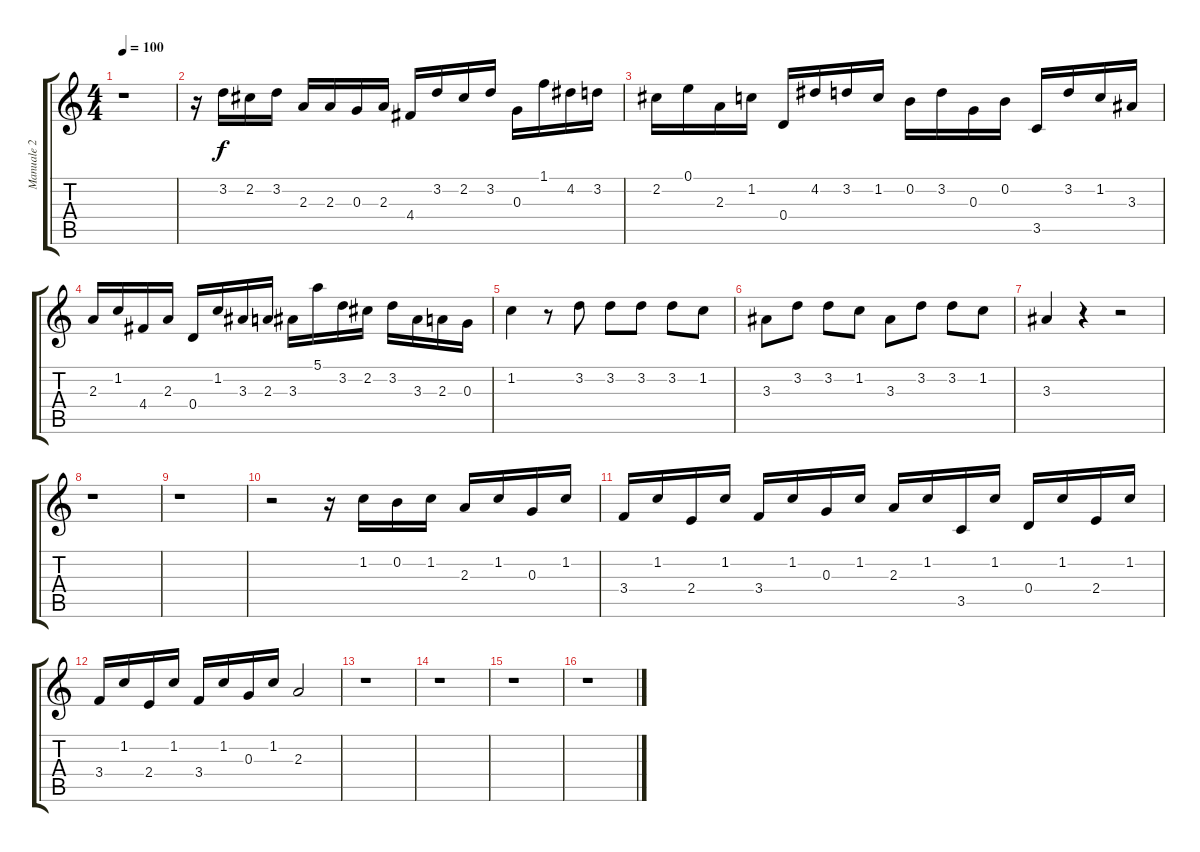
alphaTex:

\track ("Manuale 2" "Manuale 2") {instrument overdrivenguitar}
\staff {score tabs}
\tuning (E4 B3 G3 D3 A2 E2) {hide}
\ts (4 4)
\tempo 100
\clef g2
\ks c
r.1{dy f} |
r.16 3.2.16 2.2.16 3.2.16 2.3.16 2.3.16 0.3.16 2.3.16 4.4.16 3.2.16 2.2.16 3.2.16 0.3.16 1.1.16 4.2.16 3.2.16 |
2.2.16 0.1.16 2.3.16 1.2.16 0.4.16 4.2.16 3.2.16 1.2.16 0.2.16 3.2.16 0.3.16 0.2.16 3.5.16 3.2.16 1.2.16 3.3.16 |
2.3.16 1.2.16 4.4.16 2.3.16 0.4.16 1.2.16 3.3.16 2.3.16 3.3.16 5.1.16 3.2.16 2.2.16 3.2.16 3.3.16 2.3.16 0.3.16 |
1.2.4 r.8 3.2.8 3.2.8 3.2.8 3.2.8 1.2.8 |
3.3.8 3.2.8 3.2.8 1.2.8 3.3.8 3.2.8 3.2.8 1.2.8 |
3.3.4 r.4 r.2 |
r.1 |
r.1 |
r.2 r.16 1.2.16 0.2.16 1.2.16 2.3.16 1.2.16 0.3.16 1.2.16 |
3.4.16 1.2.16 2.4.16 1.2.16 3.4.16 1.2.16 0.3.16 1.2.16 2.3.16 1.2.16 3.5.16 1.2.16 0.4.16 1.2.16 2.4.16 1.2.16 |
3.4.16 1.2.16 2.4.16 1.2.16 3.4.16 1.2.16 0.3.16 1.2.16 2.3.2 |
r.1 |
r.1 |
r.1 |
r.1
